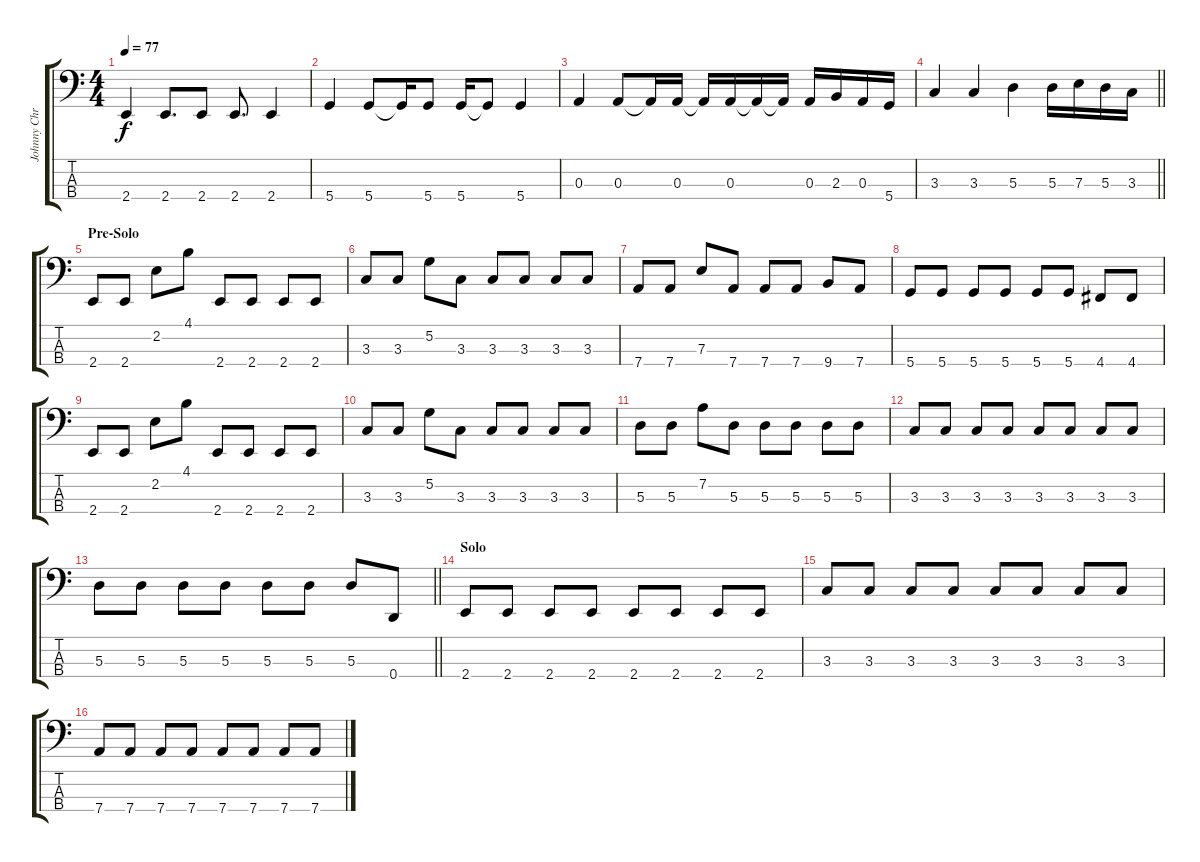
\track ("Johnny Christ" "Johnny Chr") {instrument electricbasspick}
\staff {score tabs}
\tuning (G2 D2 A1 D1) {hide}
\ts (4 4)
\tempo 77
\clef f4
\ks c
2.4.4{dy f} 2.4.8{d} 2.4.8 2.4.8{d} 2.4.4 |
5.4.4 5.4.8 5.4{t}.16 5.4.8 5.4.16 5.4{t}.8 5.4.4 |
0.3.4 0.3.8 0.3{t}.16 0.3.16 0.3{t}.16 0.3.16 0.3{t}.16 0.3{t}.16 0.3.16 2.3.16 0.3.16 5.4.16 |
\barLineRight lightlight
3.3.4 3.3.4 5.3.4 5.3.16 7.3.16 5.3.16 3.3.16 |
\section ("" "Pre-Solo")
2.4.8 2.4.8 2.2.8 4.1.8 2.4.8 2.4.8 2.4.8 2.4.8 |
3.3.8 3.3.8 5.2.8 3.3.8 3.3.8 3.3.8 3.3.8 3.3.8 |
7.4.8 7.4.8 7.3.8 7.4.8 7.4.8 7.4.8 9.4.8 7.4.8 |
5.4.8 5.4.8 5.4.8 5.4.8 5.4.8 5.4.8 4.4.8 4.4.8 |
2.4.8 2.4.8 2.2.8 4.1.8 2.4.8 2.4.8 2.4.8 2.4.8 |
3.3.8 3.3.8 5.2.8 3.3.8 3.3.8 3.3.8 3.3.8 3.3.8 |
5.3.8 5.3.8 7.2.8 5.3.8 5.3.8 5.3.8 5.3.8 5.3.8 |
3.3.8 3.3.8 3.3.8 3.3.8 3.3.8 3.3.8 3.3.8 3.3.8 |
\barLineRight lightlight
5.3.8 5.3.8 5.3.8 5.3.8 5.3.8 5.3.8 5.3.8 0.4.8 |
\section ("" "Solo")
2.4.8 2.4.8 2.4.8 2.4.8 2.4.8 2.4.8 2.4.8 2.4.8 |
3.3.8 3.3.8 3.3.8 3.3.8 3.3.8 3.3.8 3.3.8 3.3.8 |
7.4.8 7.4.8 7.4.8 7.4.8 7.4.8 7.4.8 7.4.8 7.4.8
